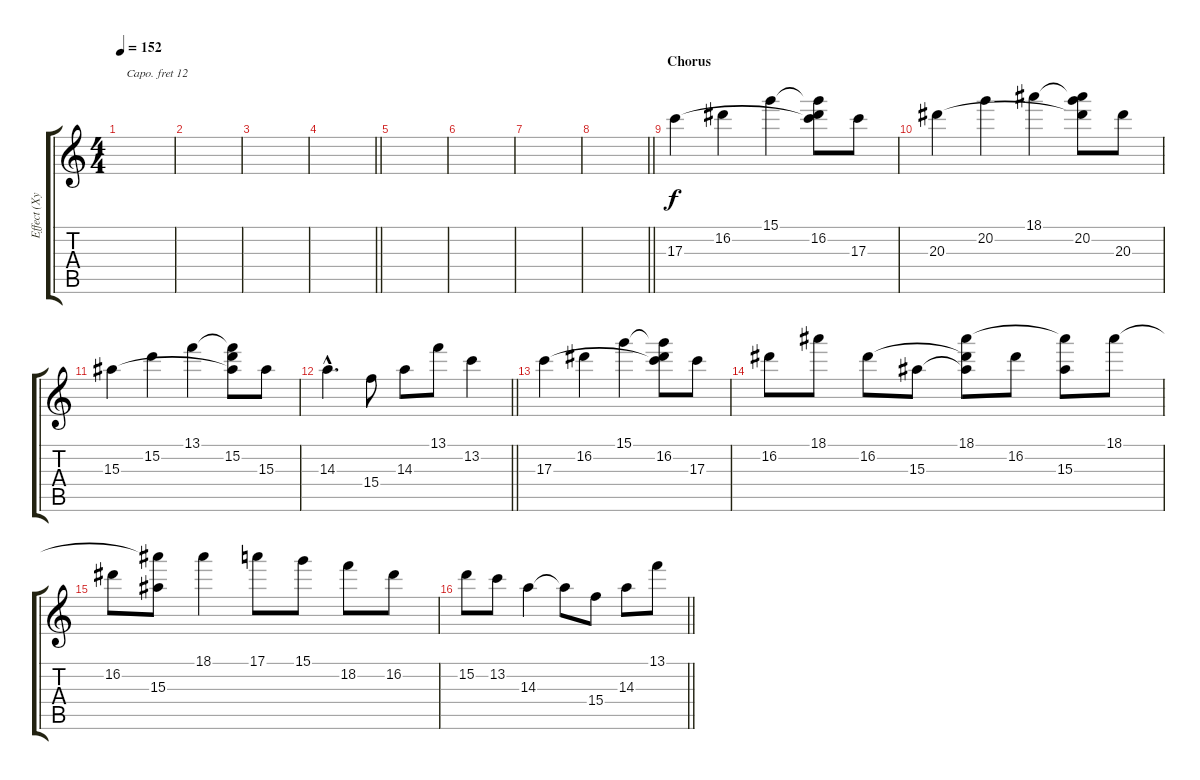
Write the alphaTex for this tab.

\track ("Effect (Xylophone)(synth)" "Effect (Xy") {instrument marimba}
\staff {score tabs}
\capo 12
\tuning (E4 B3 G3 D3 A2 E2) {hide}
\ts (4 4)
\tempo 152
\clef g2
\ks c
|
|
|
\barLineRight lightlight
|
|
|
|
\barLineRight lightlight
|
\section ("" "Chorus")
17.3.4 16.2.4 15.1.4 (15.1{t} 16.2 17.3{t}).8 17.3.8 |
20.3.4 20.2.4 18.1.4 (18.1{t} 20.2 20.3{t}).8 20.3.8 |
15.3.4 15.2.4 13.1.4 (13.1{t} 15.2 15.3{t}).8 15.3.8 |
\barLineRight lightlight
14.3{hac}.4{d} 15.4.8 14.3.8 13.1.8 13.2.4 |
17.3.4 16.2.4 15.1.4 (15.1{t} 16.2 17.3{t}).8 17.3.8 |
16.2.8 18.1.8 16.2.8 15.3.8 (18.1 16.2{t} 15.3{t}).8 16.2.8 (18.1{t} 15.3).8 18.1.8 |
16.2.8 (18.1{t} 15.3).8 18.1.4 17.1.8 15.1.8 18.2.8 16.2.8 |
\barLineRight lightlight
15.2.8 13.2.8 14.3.4 14.3{t}.8 15.4.8 14.3.8 13.1.8
